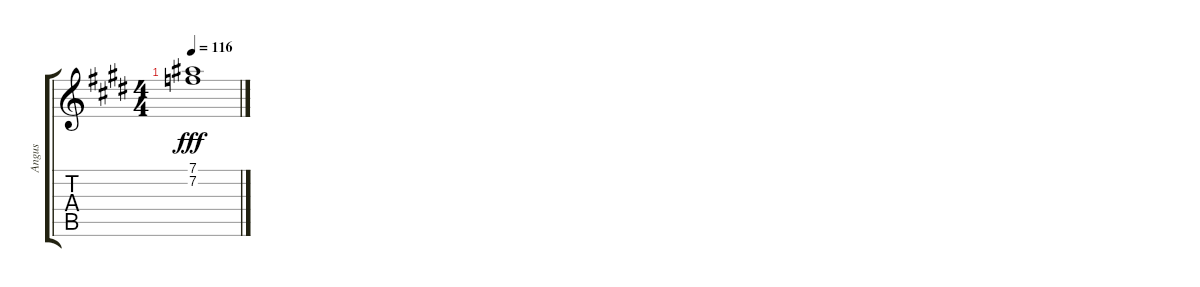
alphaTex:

\track ("Angus" "Angus") {instrument overdrivenguitar}
\staff {score tabs}
\tuning (Eb4 Bb3 Gb3 Db3 Ab2 Eb2) {hide}
\ts (4 4)
\tempo 116
\clef g2
\ks e
(7.1 7.2).1{dy fff}
